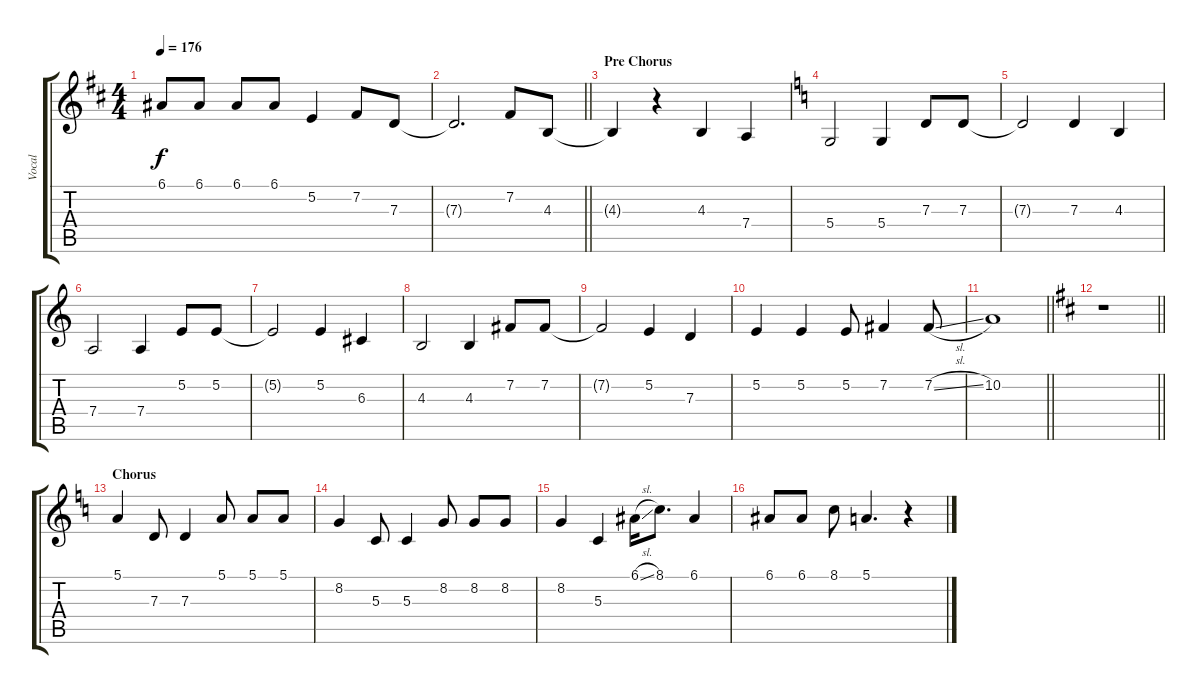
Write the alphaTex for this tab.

\track ("Vocal" "Vocal") {instrument violin}
\staff {score tabs}
\tuning (E4 B3 G3 D3 A2 E2) {hide}
\ts (4 4)
\tempo 176
\clef g2
\ks d
6.1{t}.8{dy f} 6.1.8 6.1.8 6.1.8 5.2.4 7.2.8 7.3.8 |
\barLineRight lightlight
7.3{t}.2{d} 7.2.8 4.3.8 |
\section ("" "Pre Chorus")
4.3{t}.4 r.4 4.3.4 7.4.4 |
\ks c
5.4.2 5.4.4 7.3.8 7.3.8 |
7.3{t}.2 7.3.4 4.3.4 |
7.4.2 7.4.4 5.2.8 5.2.8 |
5.2{t}.2 5.2.4 6.3.4 |
4.3.2 4.3.4 7.2.8 7.2.8 |
7.2{t}.2 5.2.4 7.3.4 |
5.2.4 5.2.4 5.2.8 7.2.4 7.2{sl}.8 |
\barLineRight lightlight
10.2.1 |
\barLineRight lightlight
\ks d
r.1 |
\section ("" "Chorus")
\ks c
5.1.4 7.3.8 7.3.4 5.1.8 5.1.8 5.1.8 |
8.2.4 5.3.8 5.3.4 8.2.8 8.2.8 8.2.8 |
8.2.4 5.3.4 6.1{sl}.16 8.1.8{d} 6.1.4 |
6.1.8 6.1.8 8.1.8 5.1.4{d} r.4
